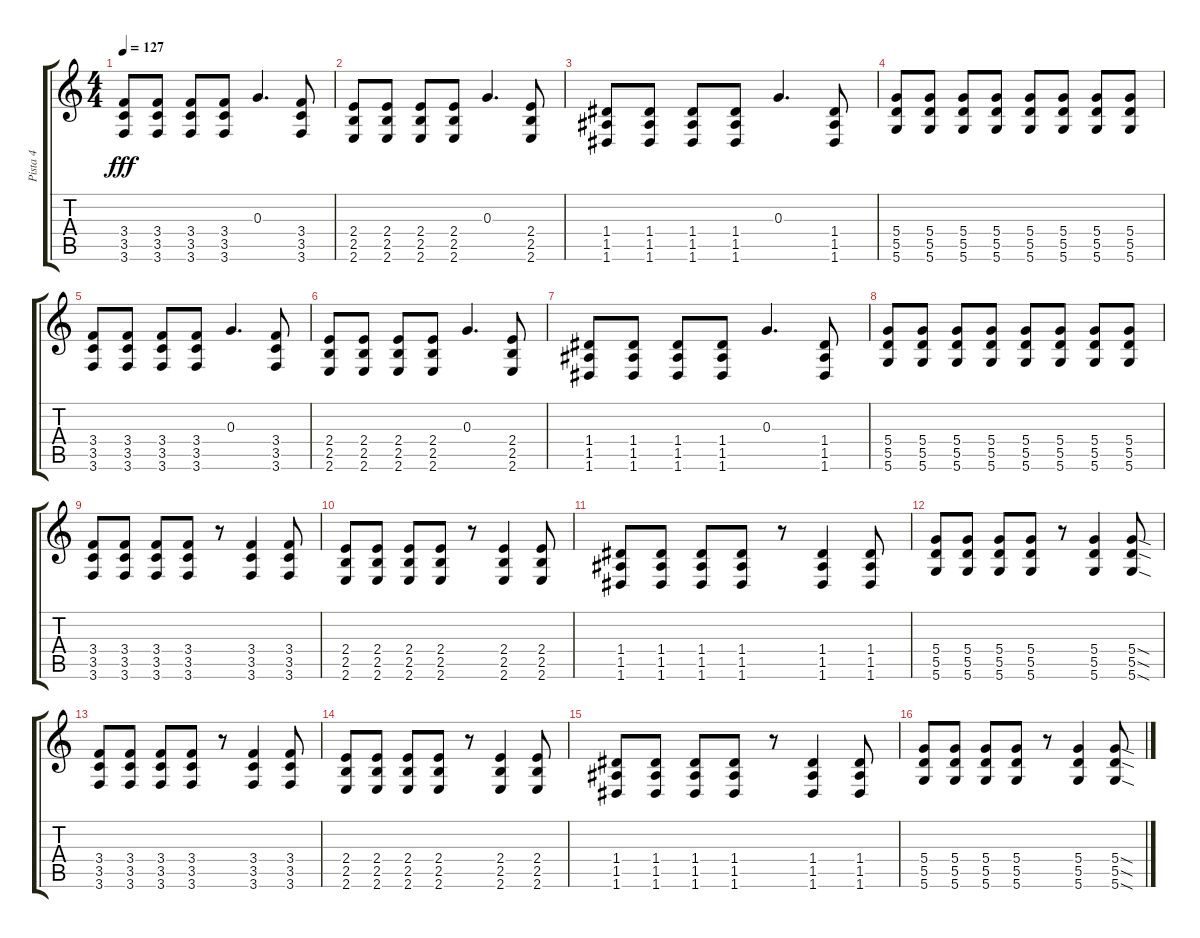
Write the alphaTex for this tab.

\track ("Pista 4" "Pista 4") {instrument overdrivenguitar}
\staff {score tabs}
\tuning (E4 B3 G3 D3 A2 D2) {hide}
\ts (4 4)
\tempo 127
\clef g2
\ks c
(3.4 3.5 3.6).8{dy fff} (3.4 3.5 3.6).8 (3.4 3.5 3.6).8 (3.4 3.5 3.6).8 0.3.4{d} (3.4 3.5 3.6).8 |
(2.4 2.5 2.6).8 (2.4 2.5 2.6).8 (2.4 2.5 2.6).8 (2.4 2.5 2.6).8 0.3.4{d} (2.4 2.5 2.6).8 |
(1.4 1.5 1.6).8 (1.4 1.5 1.6).8 (1.4 1.5 1.6).8 (1.4 1.5 1.6).8 0.3.4{d} (1.4 1.5 1.6).8 |
(5.4 5.5 5.6).8 (5.4 5.5 5.6).8 (5.4 5.5 5.6).8 (5.4 5.5 5.6).8 (5.4 5.5 5.6).8 (5.4 5.5 5.6).8 (5.4 5.5 5.6).8 (5.4 5.5 5.6).8 |
(3.4 3.5 3.6).8 (3.4 3.5 3.6).8 (3.4 3.5 3.6).8 (3.4 3.5 3.6).8 0.3.4{d} (3.4 3.5 3.6).8 |
(2.4 2.5 2.6).8 (2.4 2.5 2.6).8 (2.4 2.5 2.6).8 (2.4 2.5 2.6).8 0.3.4{d} (2.4 2.5 2.6).8 |
(1.4 1.5 1.6).8 (1.4 1.5 1.6).8 (1.4 1.5 1.6).8 (1.4 1.5 1.6).8 0.3.4{d} (1.4 1.5 1.6).8 |
(5.4 5.5 5.6).8 (5.4 5.5 5.6).8 (5.4 5.5 5.6).8 (5.4 5.5 5.6).8 (5.4 5.5 5.6).8 (5.4 5.5 5.6).8 (5.4 5.5 5.6).8 (5.4 5.5 5.6).8 |
(3.4 3.5 3.6).8 (3.4 3.5 3.6).8 (3.4 3.5 3.6).8 (3.4 3.5 3.6).8 r.8 (3.4 3.5 3.6).4 (3.4 3.5 3.6).8 |
(2.4 2.5 2.6).8 (2.4 2.5 2.6).8 (2.4 2.5 2.6).8 (2.4 2.5 2.6).8 r.8 (2.4 2.5 2.6).4 (2.4 2.5 2.6).8 |
(1.4 1.5 1.6).8 (1.4 1.5 1.6).8 (1.4 1.5 1.6).8 (1.4 1.5 1.6).8 r.8 (1.4 1.5 1.6).4 (1.4 1.5 1.6).8 |
(5.4 5.5 5.6).8 (5.4 5.5 5.6).8 (5.4 5.5 5.6).8 (5.4 5.5 5.6).8 r.8 (5.4 5.5 5.6).4 (5.4{sod} 5.5{sod} 5.6{sod}).8 |
(3.4 3.5 3.6).8 (3.4 3.5 3.6).8 (3.4 3.5 3.6).8 (3.4 3.5 3.6).8 r.8 (3.4 3.5 3.6).4 (3.4 3.5 3.6).8 |
(2.4 2.5 2.6).8 (2.4 2.5 2.6).8 (2.4 2.5 2.6).8 (2.4 2.5 2.6).8 r.8 (2.4 2.5 2.6).4 (2.4 2.5 2.6).8 |
(1.4 1.5 1.6).8 (1.4 1.5 1.6).8 (1.4 1.5 1.6).8 (1.4 1.5 1.6).8 r.8 (1.4 1.5 1.6).4 (1.4 1.5 1.6).8 |
(5.4 5.5 5.6).8 (5.4 5.5 5.6).8 (5.4 5.5 5.6).8 (5.4 5.5 5.6).8 r.8 (5.4 5.5 5.6).4 (5.4{sod} 5.5{sod} 5.6{sod}).8
